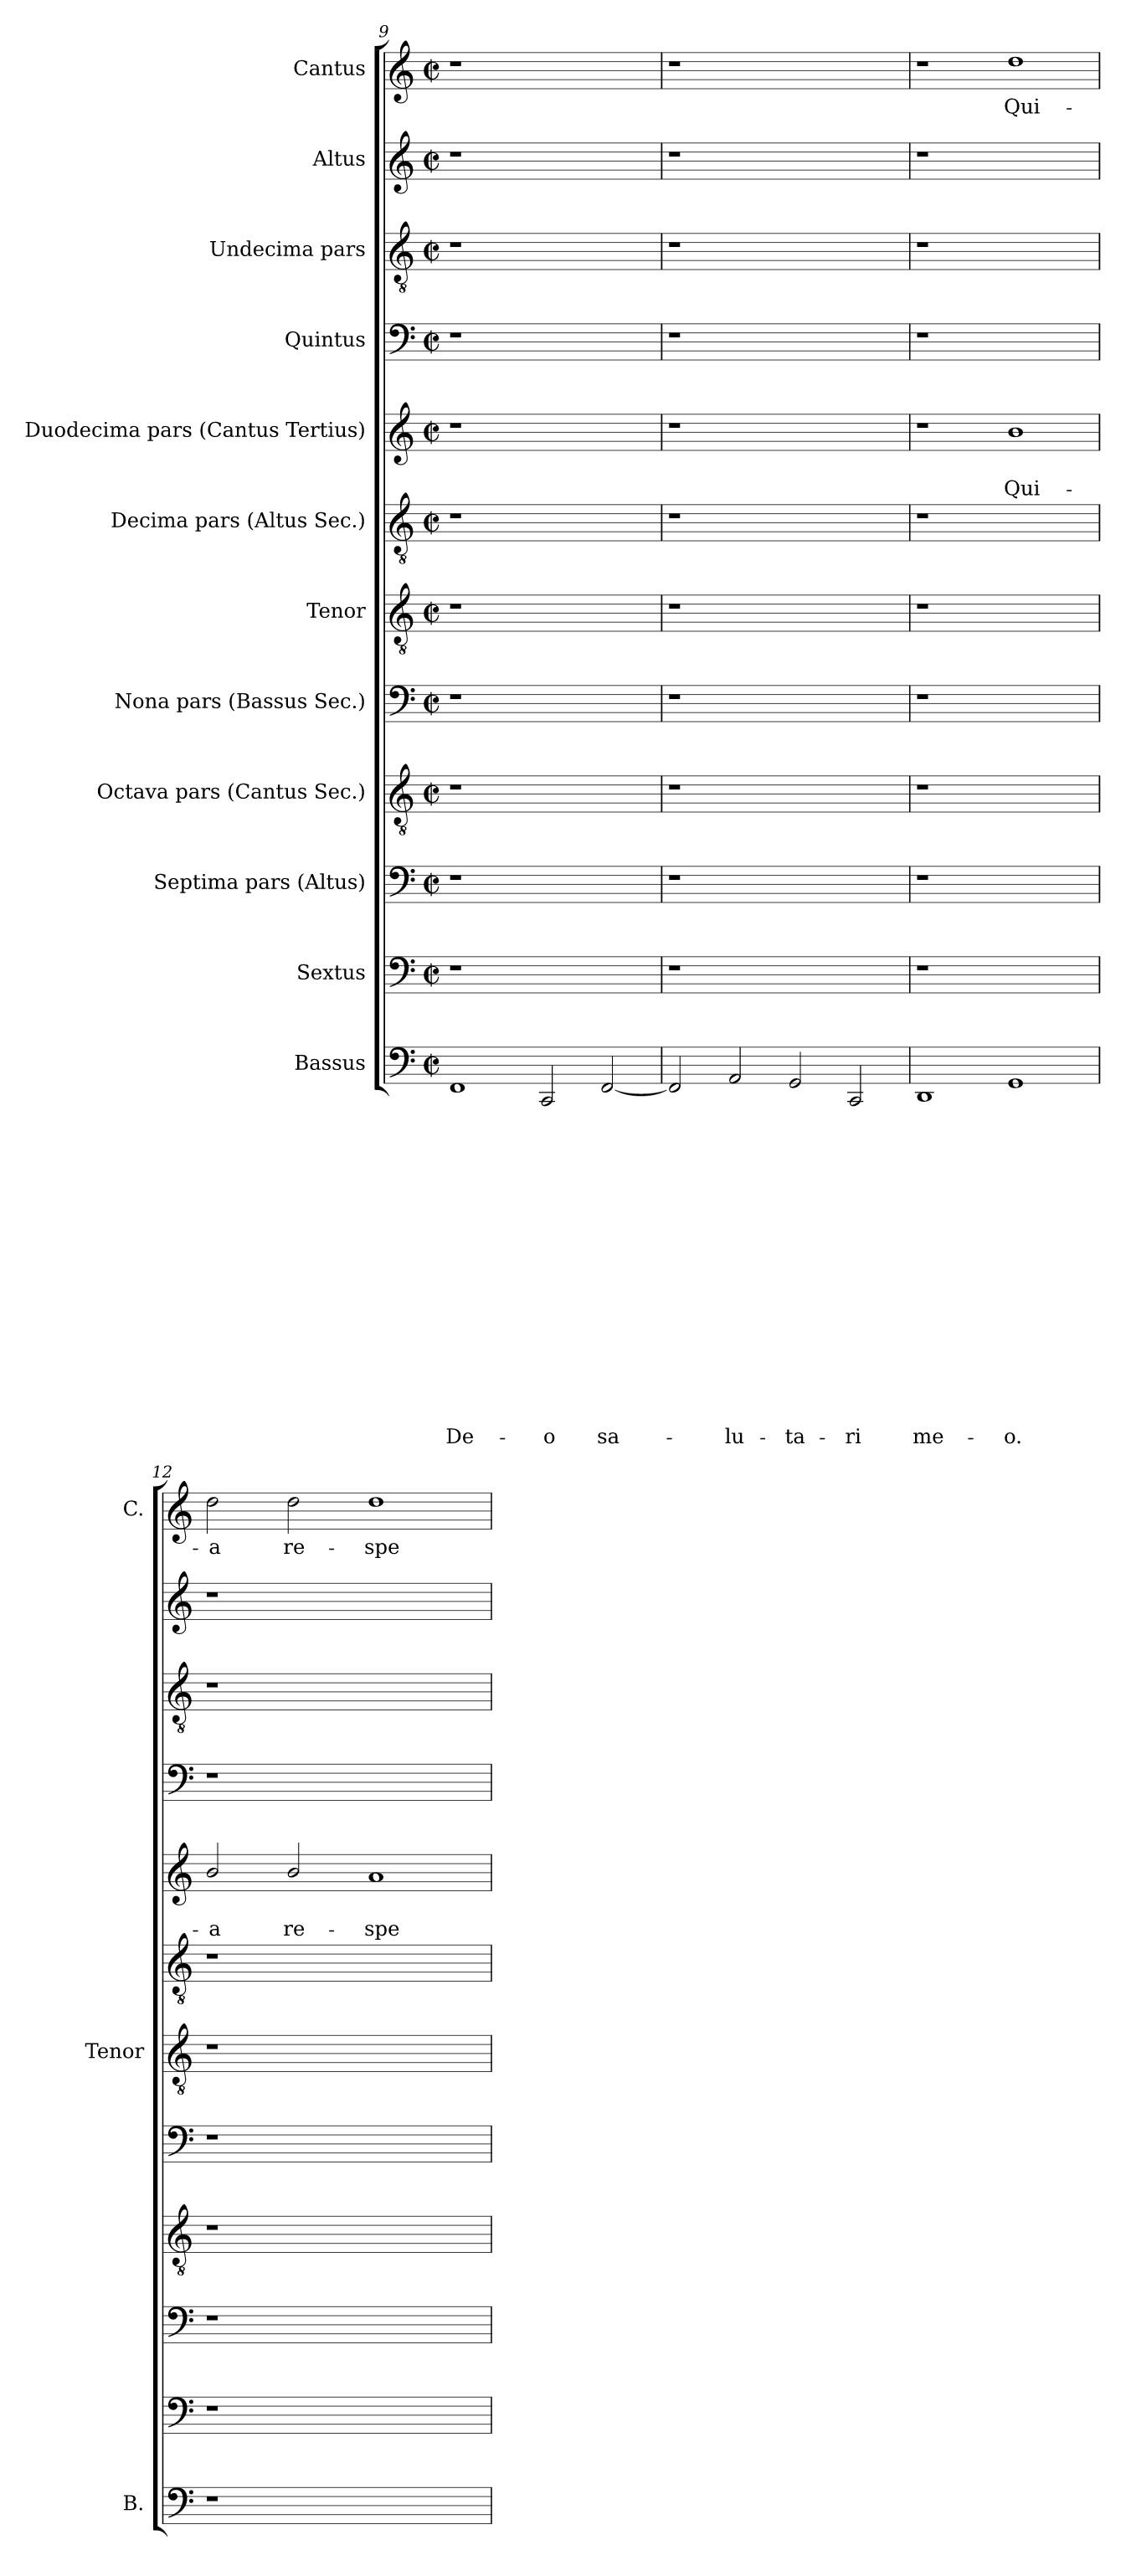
**kern	**text	**text	**text	**text	**text	**text	**text	**text	**text	**text	**text	**text	**text	**text	**text	**text	**text	**kern	**kern	**kern	**kern	**kern	**kern	**kern	**text	**text	**kern	**kern	**kern	**kern	**text
*part12	*part12	*part12	*part12	*part12	*part12	*part12	*part12	*part12	*part12	*part12	*part12	*part12	*part12	*part12	*part12	*part12	*part12	*part11	*part10	*part9	*part8	*part7	*part6	*part5	*part5	*part5	*part4	*part3	*part2	*part1	*part1
*staff12	*staff12	*staff12	*staff12	*staff12	*staff12	*staff12	*staff12	*staff12	*staff12	*staff12	*staff12	*staff12	*staff12	*staff12	*staff12	*staff12	*staff12	*staff11	*staff10	*staff9	*staff8	*staff7	*staff6	*staff5	*staff5	*staff5	*staff4	*staff3	*staff2	*staff1	*staff1
*I"Bassus	*	*	*	*	*	*	*	*	*	*	*	*	*	*	*	*	*	*I"Sextus	*I"Septima pars (Altus)	*I"Octava pars (Cantus Sec.)	*I"Nona pars (Bassus Sec.)	*I"Tenor	*I"Decima pars (Altus Sec.)	*I"Duodecima pars (Cantus Tertius)	*	*	*I"Quintus	*I"Undecima pars	*I"Altus	*I"Cantus	*
*I'B.	*	*	*	*	*	*	*	*	*	*	*	*	*	*	*	*	*	*	*	*	*	*I'Tenor	*	*	*	*	*	*	*	*I'C.	*
*clefF4	*	*	*	*	*	*	*	*	*	*	*	*	*	*	*	*	*	*clefF4	*clefF4	*clefGv2	*clefF4	*clefGv2	*clefGv2	*clefG2	*	*	*clefF4	*clefGv2	*clefG2	*clefG2	*
*k[]	*	*	*	*	*	*	*	*	*	*	*	*	*	*	*	*	*	*k[]	*k[]	*k[]	*k[]	*k[]	*k[]	*k[]	*	*	*k[]	*k[]	*k[]	*k[]	*
*C:	*	*	*	*	*	*	*	*	*	*	*	*	*	*	*	*	*	*C:	*C:	*C:	*C:	*C:	*C:	*C:	*	*	*C:	*C:	*C:	*C:	*
*M2/2	*	*	*	*	*	*	*	*	*	*	*	*	*	*	*	*	*	*M2/2	*M2/2	*M2/2	*M2/2	*M2/2	*M2/2	*M2/2	*	*	*M2/2	*M2/2	*M2/2	*M2/2	*
*met(c|)	*	*	*	*	*	*	*	*	*	*	*	*	*	*	*	*	*	*met(c|)	*met(c|)	*met(c|)	*met(c|)	*met(c|)	*met(c|)	*met(c|)	*	*	*met(c|)	*met(c|)	*met(c|)	*met(c|)	*
=9	=9	=9	=9	=9	=9	=9	=9	=9	=9	=9	=9	=9	=9	=9	=9	=9	=9	=9	=9	=9	=9	=9	=9	=9	=9	=9	=9	=9	=9	=9	=9
!	!	!	!	!	!	!	!	!	!	!	!	!	!	!	!	!	!LO:LY:b	!	!	!	!	!	!	!	!	!	!	!	!	!	!
1FF	.	.	.	.	.	.	.	.	.	.	.	.	.	.	.	.	De-	1r	1r	1r	1r	1r	1r	1r	.	.	1r	1r	1r	1r	.
!	!	!	!	!	!	!	!	!	!	!	!	!	!	!	!	!	!LO:LY:b	!	!	!	!	!	!	!	!	!	!	!	!	!	!
2CC/	.	.	.	.	.	.	.	.	.	.	.	.	.	.	.	.	-o	1ryy	1ryy	1ryy	1ryy	1ryy	1ryy	1ryy	.	.	1ryy	1ryy	1ryy	1ryy	.
!	!	!	!	!	!	!	!	!	!	!	!	!	!	!	!	!	!LO:LY:b	!	!	!	!	!	!	!	!	!	!	!	!	!	!
[<2FF/	.	.	.	.	.	.	.	.	.	.	.	.	.	.	.	.	sa-	.	.	.	.	.	.	.	.	.	.	.	.	.	.
=10	=10	=10	=10	=10	=10	=10	=10	=10	=10	=10	=10	=10	=10	=10	=10	=10	=10	=10	=10	=10	=10	=10	=10	=10	=10	=10	=10	=10	=10	=10	=10
2FF/]	.	.	.	.	.	.	.	.	.	.	.	.	.	.	.	.	.	1r	1r	1r	1r	1r	1r	1r	.	.	1r	1r	1r	1r	.
!	!	!	!	!	!	!	!	!	!	!	!	!	!	!	!	!	!LO:LY:b	!	!	!	!	!	!	!	!	!	!	!	!	!	!
2AA/	.	.	.	.	.	.	.	.	.	.	.	.	.	.	.	.	-lu-	.	.	.	.	.	.	.	.	.	.	.	.	.	.
!	!	!	!	!	!	!	!	!	!	!	!	!	!	!	!	!	!LO:LY:b	!	!	!	!	!	!	!	!	!	!	!	!	!	!
2GG/	.	.	.	.	.	.	.	.	.	.	.	.	.	.	.	.	-ta-	1ryy	1ryy	1ryy	1ryy	1ryy	1ryy	1ryy	.	.	1ryy	1ryy	1ryy	1ryy	.
!	!	!	!	!	!	!	!	!	!	!	!	!	!	!	!	!	!LO:LY:b	!	!	!	!	!	!	!	!	!	!	!	!	!	!
2CC/	.	.	.	.	.	.	.	.	.	.	.	.	.	.	.	.	-ri	.	.	.	.	.	.	.	.	.	.	.	.	.	.
!!LO:PB:g=z
=11	=11	=11	=11	=11	=11	=11	=11	=11	=11	=11	=11	=11	=11	=11	=11	=11	=11	=11	=11	=11	=11	=11	=11	=11	=11	=11	=11	=11	=11	=11	=11
!	!	!	!	!	!	!	!	!	!	!	!	!	!	!	!	!	!LO:LY:b	!	!	!	!	!LO:N:vis=1	!	!	!	!	!	!	!	!	!
1DD	.	.	.	.	.	.	.	.	.	.	.	.	.	.	.	.	me-	1r	1r	1r	1r	1r	1r	1r	.	.	1r	1r	1r	1r	.
!	!	!	!	!	!	!	!	!	!	!	!	!	!	!	!	!	!LO:LY:b	!	!	!	!	!	!	!	!	!LO:LY:b	!	!	!	!	!LO:LY:b
1GG	.	.	.	.	.	.	.	.	.	.	.	.	.	.	.	.	-o.	1ryy	1ryy	1ryy	1ryy	1ryy	1ryy	1b	.	Qui-	1ryy	1ryy	1ryy	1dd	Qui-
=12	=12	=12	=12	=12	=12	=12	=12	=12	=12	=12	=12	=12	=12	=12	=12	=12	=12	=12	=12	=12	=12	=12	=12	=12	=12	=12	=12	=12	=12	=12	=12
!LO:N:vis=1	!	!	!	!	!	!	!	!	!	!	!	!	!	!	!	!	!	!	!	!	!	!LO:N:vis=1	!	!	!	!LO:LY:b	!	!	!	!	!LO:LY:b
1r	.	.	.	.	.	.	.	.	.	.	.	.	.	.	.	.	.	1r	1r	1r	1r	1r	1r	2b/	.	-a	1r	1r	1r	2dd\	-a
!	!	!	!	!	!	!	!	!	!	!	!	!	!	!	!	!	!	!	!	!	!	!	!	!	!	!LO:LY:b	!	!	!	!	!LO:LY:b
.	.	.	.	.	.	.	.	.	.	.	.	.	.	.	.	.	.	.	.	.	.	.	.	2b/	.	re-	.	.	.	2dd\	re-
!	!	!	!	!	!	!	!	!	!	!	!	!	!	!	!	!	!	!	!	!	!	!	!	!	!	!LO:LY:b	!	!	!	!	!LO:LY:b
1ryy	.	.	.	.	.	.	.	.	.	.	.	.	.	.	.	.	.	1ryy	1ryy	1ryy	1ryy	1ryy	1ryy	1a	.	-spe-	1ryy	1ryy	1ryy	1dd	-spe-
=	=	=	=	=	=	=	=	=	=	=	=	=	=	=	=	=	=	=	=	=	=	=	=	=	=	=	=	=	=	=	=
*-	*-	*-	*-	*-	*-	*-	*-	*-	*-	*-	*-	*-	*-	*-	*-	*-	*-	*-	*-	*-	*-	*-	*-	*-	*-	*-	*-	*-	*-	*-	*-
